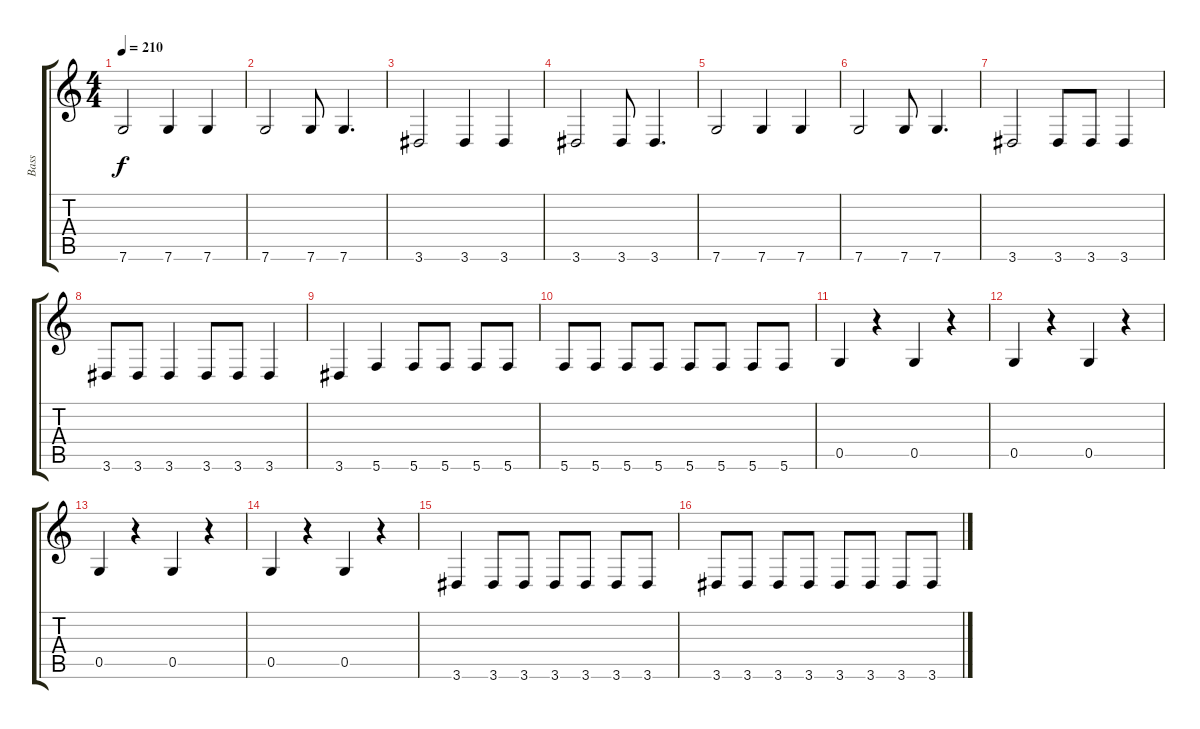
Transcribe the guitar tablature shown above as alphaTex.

\track ("Bass" "Bass") {instrument electricbassfinger}
\staff {score tabs}
\tuning (D4 A3 F3 C3 G2 C2) {hide}
\ts (4 4)
\tempo 210
\clef g2
\ks c
7.6.2{dy f} 7.6.4 7.6.4 |
7.6.2 7.6.8 7.6.4{d} |
3.6.2 3.6.4 3.6.4 |
3.6.2 3.6.8 3.6.4{d} |
7.6.2 7.6.4 7.6.4 |
7.6.2 7.6.8 7.6.4{d} |
3.6.2 3.6.8 3.6.8 3.6.4 |
3.6.8 3.6.8 3.6.4 3.6.8 3.6.8 3.6.4 |
3.6.4 5.6.4 5.6.8 5.6.8 5.6.8 5.6.8 |
5.6.8 5.6.8 5.6.8 5.6.8 5.6.8 5.6.8 5.6.8 5.6.8 |
0.5.4 r.4 0.5.4 r.4 |
0.5.4 r.4 0.5.4 r.4 |
0.5.4 r.4 0.5.4 r.4 |
0.5.4 r.4 0.5.4 r.4 |
3.6.4 3.6.8 3.6.8 3.6.8 3.6.8 3.6.8 3.6.8 |
3.6.8 3.6.8 3.6.8 3.6.8 3.6.8 3.6.8 3.6.8 3.6.8
